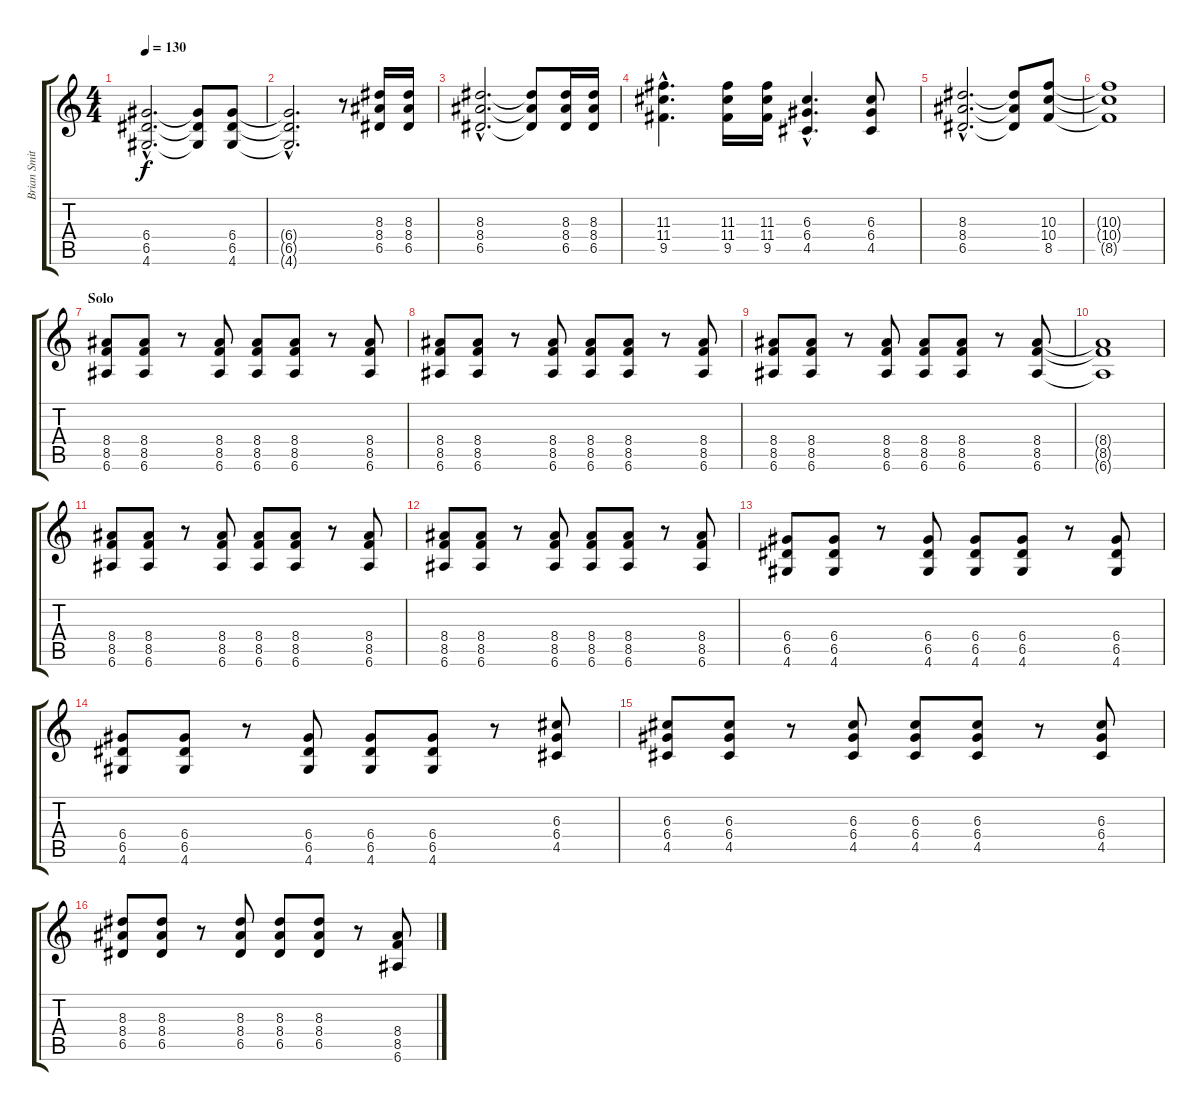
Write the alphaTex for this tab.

\track ("Brian Smith - Rhythm" "Brian Smit") {instrument distortionguitar}
\staff {score tabs}
\tuning (E4 B3 G3 D3 A2 E2) {hide}
\ts (4 4)
\tempo 130
\clef g2
\ks c
(6.4{hac} 6.5{hac} 4.6{hac}).2{d dy f} (6.4{t} 6.5{t} 4.6{t}).8 (6.4 6.5 4.6).8 |
(6.4{hac t} 6.5{hac t} 4.6{hac t}).2{d} r.8 (8.3 8.4 6.5).16 (8.3 8.4 6.5).16 |
(8.3{hac} 8.4{hac} 6.5{hac}).2{d} (8.3{t} 8.4{t} 6.5{t}).8 (8.3 8.4 6.5).16 (8.3 8.4 6.5).16 |
(11.3{hac} 11.4{hac} 9.5{hac}).4{d} (11.3 11.4 9.5).16 (11.3 11.4 9.5).16 (6.3{hac} 6.4{hac} 4.5{hac}).4{d} (6.3 6.4 4.5).8 |
(8.3{hac} 8.4{hac} 6.5{hac}).2{d} (8.3{t} 8.4{t} 6.5{t}).8 (10.3 10.4 8.5).8 |
(10.3{t} 10.4{t} 8.5{t}).1 |
\section ("" "Solo")
(8.4 8.5 6.6).8 (8.4 8.5 6.6).8 r.8 (8.4 8.5 6.6).8 (8.4 8.5 6.6).8 (8.4 8.5 6.6).8 r.8 (8.4 8.5 6.6).8 |
(8.4 8.5 6.6).8 (8.4 8.5 6.6).8 r.8 (8.4 8.5 6.6).8 (8.4 8.5 6.6).8 (8.4 8.5 6.6).8 r.8 (8.4 8.5 6.6).8 |
(8.4 8.5 6.6).8 (8.4 8.5 6.6).8 r.8 (8.4 8.5 6.6).8 (8.4 8.5 6.6).8 (8.4 8.5 6.6).8 r.8 (8.4 8.5 6.6).8 |
(8.4{t} 8.5{t} 6.6{t}).1 |
(8.4 8.5 6.6).8 (8.4 8.5 6.6).8 r.8 (8.4 8.5 6.6).8 (8.4 8.5 6.6).8 (8.4 8.5 6.6).8 r.8 (8.4 8.5 6.6).8 |
(8.4 8.5 6.6).8 (8.4 8.5 6.6).8 r.8 (8.4 8.5 6.6).8 (8.4 8.5 6.6).8 (8.4 8.5 6.6).8 r.8 (8.4 8.5 6.6).8 |
(6.4 6.5 4.6).8 (6.4 6.5 4.6).8 r.8 (6.4 6.5 4.6).8 (6.4 6.5 4.6).8 (6.4 6.5 4.6).8 r.8 (6.4 6.5 4.6).8 |
(6.4 6.5 4.6).8 (6.4 6.5 4.6).8 r.8 (6.4 6.5 4.6).8 (6.4 6.5 4.6).8 (6.4 6.5 4.6).8 r.8 (6.3 6.4 4.5).8 |
(6.3 6.4 4.5).8 (6.3 6.4 4.5).8 r.8 (6.3 6.4 4.5).8 (6.3 6.4 4.5).8 (6.3 6.4 4.5).8 r.8 (6.3 6.4 4.5).8 |
(8.3 8.4 6.5).8 (8.3 8.4 6.5).8 r.8 (8.3 8.4 6.5).8 (8.3 8.4 6.5).8 (8.3 8.4 6.5).8 r.8 (8.4 8.5 6.6).8
